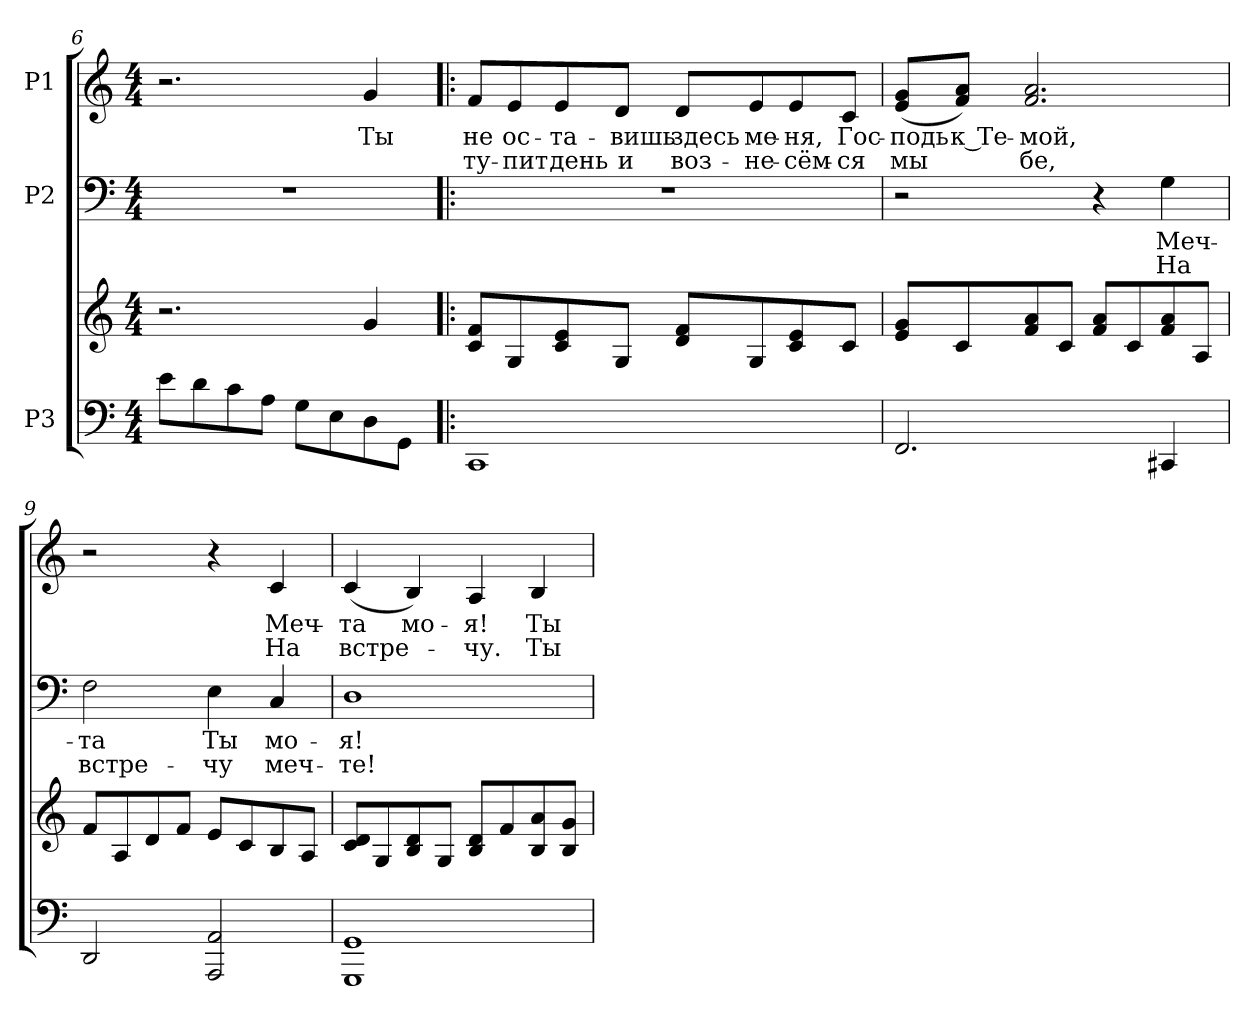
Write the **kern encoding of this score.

**kern	**kern	**kern	**text	**text	**kern	**text	**text
*part3	*part3	*part2	*part2	*part2	*part1	*part1	*part1
*staff4	*staff3	*staff2	*staff2	*staff2	*staff1	*staff1	*staff1
*I"P3	*	*I"P2	*	*	*I"P1	*	*
!!LO:LB:g=z
*clefF4	*clefG2	*clefF4	*	*	*clefG2	*	*
*k[]	*k[]	*k[]	*	*	*k[]	*	*
*C:	*C:	*C:	*	*	*C:	*	*
*M4/4	*M4/4	*M4/4	*	*	*M4/4	*	*
=6	=6	=6	=6	=6	=6	=6	=6
8ei\L	2.r	1r	.	.	2.r	.	.
8di\	.	.	.	.	.	.	.
8ci\	.	.	.	.	.	.	.
8Ai\J	.	.	.	.	.	.	.
8Gi\L	.	.	.	.	.	.	.
8Ei\	.	.	.	.	.	.	.
!	!	!	!	!	!	!LO:LY:b:color=#000000	!
8Di\	4gi/	.	.	.	4gi/	Ты	.
8GGi\J	.	.	.	.	.	.	.
=7!|:	=7!|:	=7!|:	=7!|:	=7!|:	=7!|:	=7!|:	=7!|:
!	!	!	!	!	!	!LO:LY:b:color=#000000	!LO:LY:b:color=#000000
1CCi	8ci/ 8fiL	1r	.	.	8fi/L	не	-ту-
!	!	!	!	!	!	!LO:LY:b:color=#000000	!LO:LY:b:color=#000000
.	8Gi/	.	.	.	8ei/	ос-	-пит
!	!	!	!	!	!	!LO:LY:b:color=#000000	!LO:LY:b:color=#000000
.	8ci/ 8ei	.	.	.	8ei/	-та-	день
!	!	!	!	!	!	!LO:LY:b:color=#000000	!LO:LY:b:color=#000000
.	8Gi/J	.	.	.	8di/J	-вишь	и
!	!	!	!	!	!	!LO:LY:b:color=#000000	!LO:LY:b:color=#000000
.	8di/ 8fiL	.	.	.	8di/L	здесь	воз-
!	!	!	!	!	!	!LO:LY:b:color=#000000	!LO:LY:b:color=#000000
.	8Gi/	.	.	.	8ei/	ме-	-не-
!	!	!	!	!	!	!LO:LY:b:color=#000000	!LO:LY:b:color=#000000
.	8ci/ 8ei	.	.	.	8ei/	-ня,	-сём-
!	!	!	!	!	!	!LO:LY:b:color=#000000	!LO:LY:b:color=#000000
.	8ci/J	.	.	.	8ci/J	Гос-	-ся
=8	=8	=8	=8	=8	=8	=8	=8
!	!	!	!	!	!	!LO:LY:b:color=#000000	!LO:LY:b:color=#000000
2.FFi/	8ei/ 8giL	2r	.	.	(8ei/ 8giL	-подь	мы
!	!	!	!	!	!	!LO:LY:b:color=#000000	!
.	8ci/	.	.	.	8fi/ 8aiJ)	к Те-	.
!	!	!	!	!	!	!LO:LY:b:color=#000000	!LO:LY:b:color=#000000
.	8fi/ 8ai	.	.	.	2.fi/ 2.ai	мой,	-бе,
.	8ci/J	.	.	.	.	.	.
.	8fi/ 8aiL	4r	.	.	.	.	.
.	8ci/	.	.	.	.	.	.
!	!	!	!LO:LY:a:color=#000000	!LO:LY:a:color=#000000	!	!	!
4CC#Xi/	8fi/ 8ai	4Gi\	Меч-	На	.	.	.
.	8Ai/J	.	.	.	.	.	.
!!LO:LB:g=z
=9	=9	=9	=9	=9	=9	=9	=9
!	!	!	!LO:LY:a:color=#000000	!LO:LY:a:color=#000000	!	!	!
2DDi/	8fi/L	2Fi\	-та	встре-	2r	.	.
.	8Ai/	.	.	.	.	.	.
.	8di/	.	.	.	.	.	.
.	8fi/J	.	.	.	.	.	.
!	!	!	!LO:LY:a:color=#000000	!LO:LY:a:color=#000000	!	!	!
2AAAi/ 2AAi	8ei/L	4Ei\	Ты	-чу	4r	.	.
.	8ci/	.	.	.	.	.	.
!	!	!	!LO:LY:a:color=#000000	!LO:LY:a:color=#000000	!	!	!
!	!	!	!	!	!	!LO:LY:b:color=#000000	!LO:LY:b:color=#000000
.	8Bi/	4Ci/	мо-	меч-	4ci/	Меч-	На
.	8Ai/J	.	.	.	.	.	.
=10	=10	=10	=10	=10	=10	=10	=10
!	!	!	!LO:LY:a:color=#000000	!LO:LY:a:color=#000000	!	!	!
!	!	!	!	!	!	!LO:LY:b:color=#000000	!LO:LY:b:color=#000000
1GGGi 1GGi	8ci/ 8diL	1Di	-я!	-те!	(4ci/	-та	встре-
.	8Gi/	.	.	.	.	.	.
!	!	!	!	!	!	!LO:LY:b:color=#000000	!
.	8Bi/ 8di	.	.	.	4Bi/)	мо-	.
.	8Gi/J	.	.	.	.	.	.
!	!	!	!	!	!	!LO:LY:b:color=#000000	!LO:LY:b:color=#000000
.	8Bi/ 8diL	.	.	.	4Ai/	-я!	-чу.
.	8fi/	.	.	.	.	.	.
!	!	!	!	!	!	!LO:LY:b:color=#000000	!LO:LY:b:color=#000000
.	8Bi/ 8ai	.	.	.	4Bi/	Ты	Ты
.	8Bi/ 8giJ	.	.	.	.	.	.
=	=	=	=	=	=	=	=
*-	*-	*-	*-	*-	*-	*-	*-
